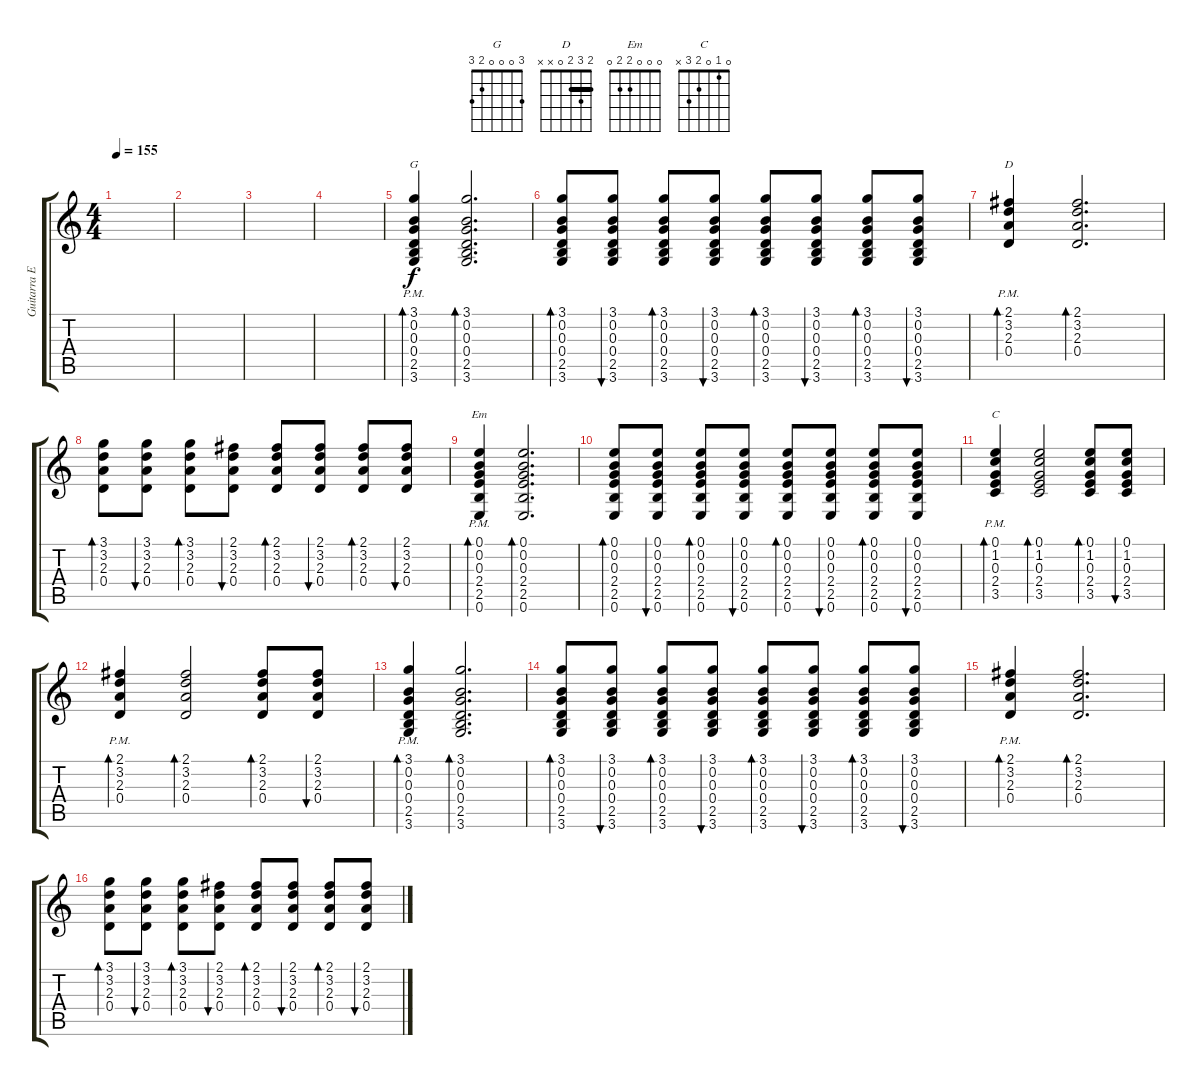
\track ("Guitarra Eléctrica" "Guitarra E") {instrument overdrivenguitar}
\staff {score tabs}
\tuning (E4 B3 G3 D3 A2 E2) {hide}
\chord ("G" 3 0 0 0 2 3)
\chord ("D" 2 3 2 0 x x) {barre 2}
\chord ("Em" 0 0 0 2 2 0)
\chord ("C" 0 1 0 2 3 x)
\ts (4 4)
\tempo 155
\clef g2
\ks c
|
|
|
|
(3.1{pm} 0.2{pm} 0.3{pm} 0.4{pm} 2.5{pm} 3.6{pm}).4{bd 60 ch "G" volume 12} (3.1 0.2 0.3 0.4 2.5 3.6).2{d bd 60} |
(3.1 0.2 0.3 0.4 2.5 3.6).8{bd 60} (3.1 0.2 0.3 0.4 2.5 3.6).8{bu 60} (3.1 0.2 0.3 0.4 2.5 3.6).8{bd 60} (3.1 0.2 0.3 0.4 2.5 3.6).8{bu 60} (3.1 0.2 0.3 0.4 2.5 3.6).8{bd 60} (3.1 0.2 0.3 0.4 2.5 3.6).8{bu 60} (3.1 0.2 0.3 0.4 2.5 3.6).8{bd 60} (3.1 0.2 0.3 0.4 2.5 3.6).8{bu 60} |
(2.1{pm} 3.2{pm} 2.3{pm} 0.4{pm}).4{bd 60 ch "D"} (2.1 3.2 2.3 0.4).2{d bd 60} |
(3.1 3.2 2.3 0.4).8{bd 60} (3.1 3.2 2.3 0.4).8{bu 60} (3.1 3.2 2.3 0.4).8{bd 60} (2.1 3.2 2.3 0.4).8{bu 60} (2.1 3.2 2.3 0.4).8{bd 60} (2.1 3.2 2.3 0.4).8{bu 60} (2.1 3.2 2.3 0.4).8{bd 60} (2.1 3.2 2.3 0.4).8{bu 60} |
(0.1{pm} 0.2{pm} 0.3{pm} 2.4{pm} 2.5{pm} 0.6{pm}).4{bd 60 ch "Em"} (0.1 0.2 0.3 2.4 2.5 0.6).2{d bd 60} |
(0.1 0.2 0.3 2.4 2.5 0.6).8{bd 60} (0.1 0.2 0.3 2.4 2.5 0.6).8{bu 60} (0.1 0.2 0.3 2.4 2.5 0.6).8{bd 60} (0.1 0.2 0.3 2.4 2.5 0.6).8{bu 60} (0.1 0.2 0.3 2.4 2.5 0.6).8{bd 60} (0.1 0.2 0.3 2.4 2.5 0.6).8{bu 60} (0.1 0.2 0.3 2.4 2.5 0.6).8{bd 60} (0.1 0.2 0.3 2.4 2.5 0.6).8{bu 60} |
(0.1{pm} 1.2{pm} 0.3{pm} 2.4{pm} 3.5{pm}).4{bd 60 ch "C"} (0.1 1.2 0.3 2.4 3.5).2{bd 60} (0.1 1.2 0.3 2.4 3.5).8{bd 60} (0.1 1.2 0.3 2.4 3.5).8{bu 60} |
(2.1{pm} 3.2{pm} 2.3{pm} 0.4{pm}).4{bd 60} (2.1 3.2 2.3 0.4).2{bd 60} (2.1 3.2 2.3 0.4).8{bd 60} (2.1 3.2 2.3 0.4).8{bu 60} |
(3.1{pm} 0.2{pm} 0.3{pm} 0.4{pm} 2.5{pm} 3.6{pm}).4{bd 60} (3.1 0.2 0.3 0.4 2.5 3.6).2{d bd 60} |
(3.1 0.2 0.3 0.4 2.5 3.6).8{bd 60} (3.1 0.2 0.3 0.4 2.5 3.6).8{bu 60} (3.1 0.2 0.3 0.4 2.5 3.6).8{bd 60} (3.1 0.2 0.3 0.4 2.5 3.6).8{bu 60} (3.1 0.2 0.3 0.4 2.5 3.6).8{bd 60} (3.1 0.2 0.3 0.4 2.5 3.6).8{bu 60} (3.1 0.2 0.3 0.4 2.5 3.6).8{bd 60} (3.1 0.2 0.3 0.4 2.5 3.6).8{bu 60} |
(2.1{pm} 3.2{pm} 2.3{pm} 0.4{pm}).4{bd 60} (2.1 3.2 2.3 0.4).2{d bd 60} |
(3.1 3.2 2.3 0.4).8{bd 60} (3.1 3.2 2.3 0.4).8{bu 60} (3.1 3.2 2.3 0.4).8{bd 60} (2.1 3.2 2.3 0.4).8{bu 60} (2.1 3.2 2.3 0.4).8{bd 60} (2.1 3.2 2.3 0.4).8{bu 60} (2.1 3.2 2.3 0.4).8{bd 60} (2.1 3.2 2.3 0.4).8{bu 60}
